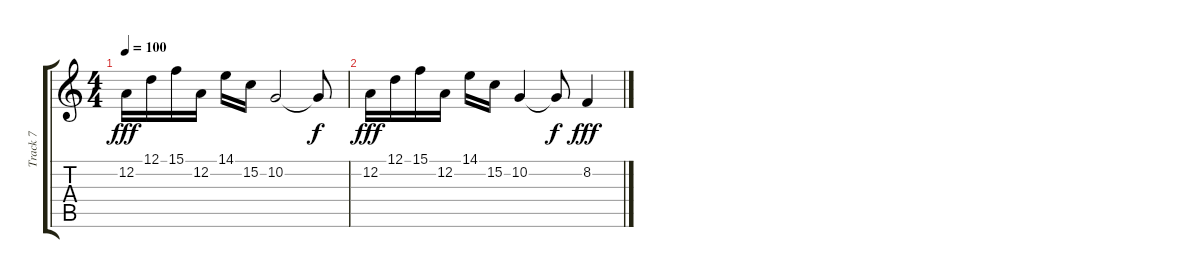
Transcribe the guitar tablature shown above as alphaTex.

\track ("Track 7" "Track 7") {instrument lead1square}
\staff {score tabs}
\tuning (D4 A3 F3 C3 G2 C2) {hide}
\ts (4 4)
\tempo 100
\clef g2
\ks c
12.2.16{dy fff} 12.1.16 15.1.16 12.2.16 14.1.16 15.2.16 10.2.2 10.2{t}.8{dy f} |
12.2.16{dy fff} 12.1.16 15.1.16 12.2.16 14.1.16 15.2.16 10.2.4 10.2{t}.8{dy f} 8.2.4{dy fff}
